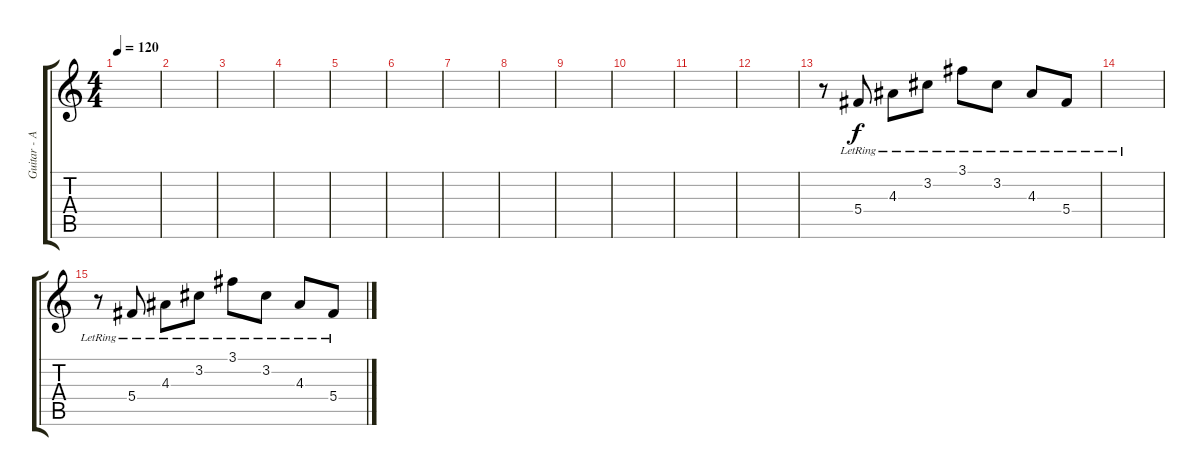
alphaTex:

\track ("Guitar - Acoustic Dub" "Guitar - A") {instrument acousticguitarsteel}
\staff {score tabs}
\tuning (Eb4 Bb3 Gb3 Db3 Ab2 Eb2) {hide}
\ts (4 4)
\tempo 120
\clef g2
\ks c
|
|
|
|
|
|
|
|
|
|
|
|
r.8 5.4{lr}.8 4.3{lr}.8 3.2{lr}.8 3.1{lr}.8 3.2{lr}.8 4.3{lr}.8 5.4{lr}.8 |
|
r.8 5.4{lr}.8 4.3{lr}.8 3.2{lr}.8 3.1{lr}.8 3.2{lr}.8 4.3{lr}.8 5.4{lr}.8
